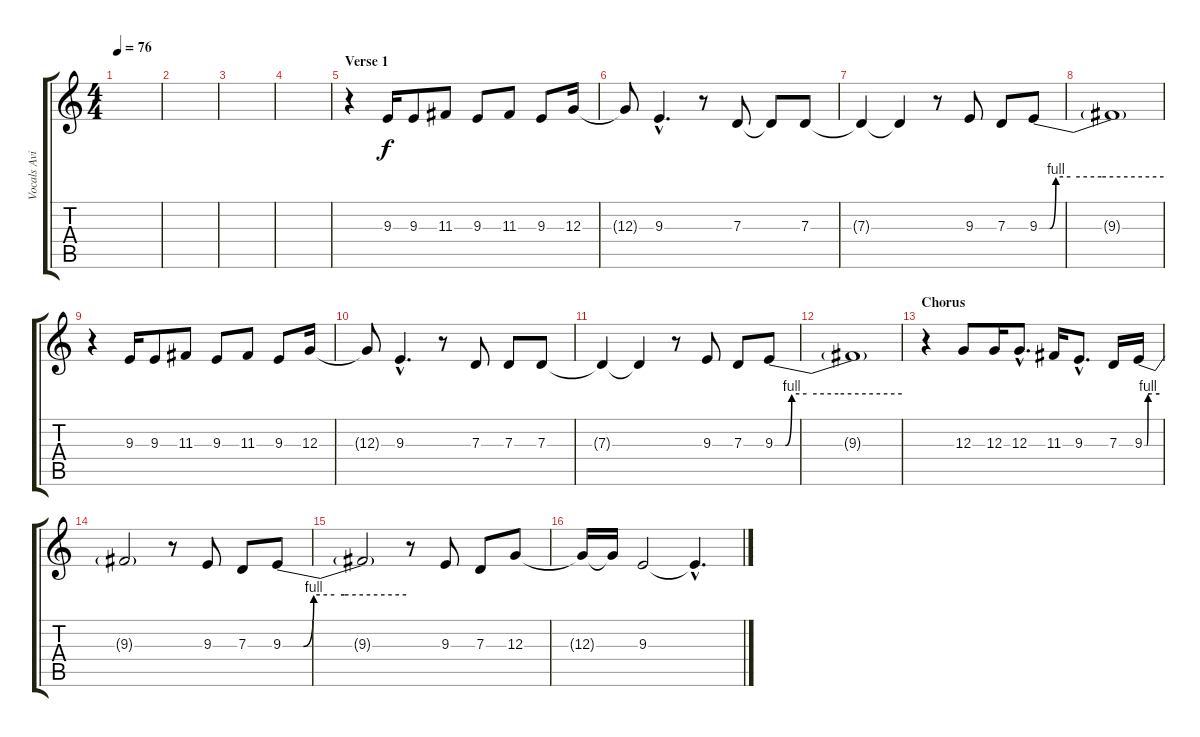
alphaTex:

\track ("Vocals Aviv Geffan" "Vocals Avi") {instrument oboe}
\staff {score tabs}
\tuning (E4 B3 G3 D3 A2 E2) {hide}
\ts (4 4)
\tempo 76
\clef g2
\ks c
|
|
|
|
\section ("" "Verse 1")
r.4 9.3.16 9.3.8 11.3.8 9.3.8 11.3.8 9.3.8 12.3.16 |
12.3{t}.8 9.3{hac}.4{d} r.8 7.3.8 7.3{t}.8 7.3.8 |
7.3{t}.4 7.3{t}.4 r.8 9.3.8 7.3.8 9.3{be (custom 0 0 5 0 8 4 15 4 30 4 60 4)}.8 |
9.3{t}.1 |
r.4 9.3.16 9.3.8 11.3.8 9.3.8 11.3.8 9.3.8 12.3.16 |
12.3{t}.8 9.3{hac}.4{d} r.8 7.3.8 7.3.8 7.3.8 |
7.3{t}.4 7.3{t}.4 r.8 9.3.8 7.3.8 9.3{be (custom 0 0 5 0 8 4 15 4 30 4 60 4)}.8 |
9.3{t}.1 |
\section ("" "Chorus")
r.4 12.3.8 12.3.16 12.3{hac}.8{d} 11.3.16 9.3{hac}.8{d} 7.3.16 9.3{be (custom 0 0 10 0 15 4 25 4 30 4 60 4)}.16 |
9.3{t}.2 r.8 9.3.8 7.3.8 9.3{be (custom 0 0 10 0 15 4 25 4 30 4 60 4)}.8 |
9.3{t}.2 r.8 9.3.8 7.3.8 12.3.8 |
12.3{t}.16 12.3{t}.16 9.3.2 9.3{hac t}.4{d}
